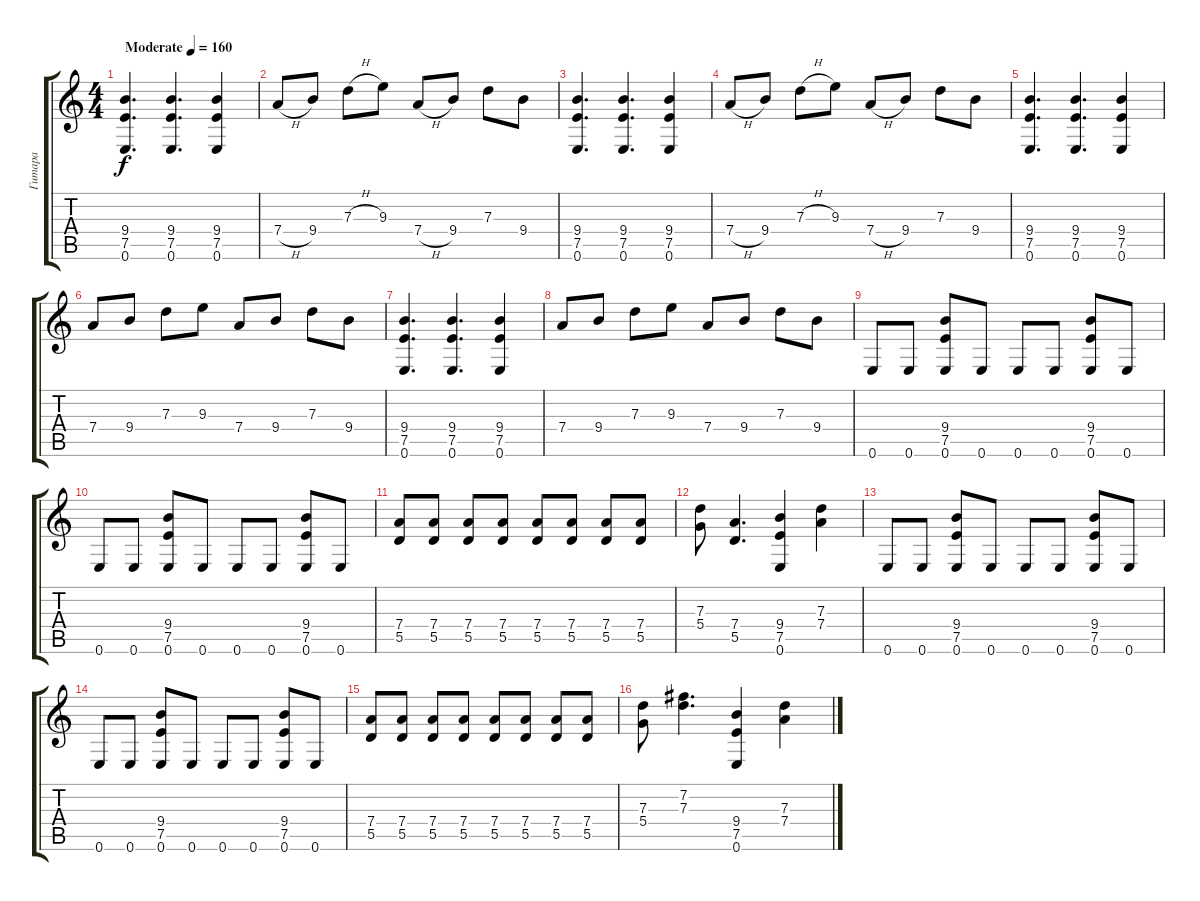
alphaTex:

\track ("Гитара" "Гитара") {instrument distortionguitar}
\staff {score tabs}
\tuning (E4 B3 G3 D3 A2 E2) {hide}
\ts (4 4)
\tempo (160 "Moderate")
\clef g2
\ks c
(9.4 7.5 0.6).4{d dy f instrument distortionguitar} (9.4 7.5 0.6).4{d} (9.4 7.5 0.6).4 |
7.4{h}.8 9.4.8 7.3{h}.8 9.3.8 7.4{h}.8 9.4.8 7.3.8 9.4.8 |
(9.4 7.5 0.6).4{d} (9.4 7.5 0.6).4{d} (9.4 7.5 0.6).4 |
7.4{h}.8 9.4.8 7.3{h}.8 9.3.8 7.4{h}.8 9.4.8 7.3.8 9.4.8 |
(9.4 7.5 0.6).4{d} (9.4 7.5 0.6).4{d} (9.4 7.5 0.6).4 |
7.4.8 9.4.8 7.3.8 9.3.8 7.4.8 9.4.8 7.3.8 9.4.8 |
(9.4 7.5 0.6).4{d} (9.4 7.5 0.6).4{d} (9.4 7.5 0.6).4 |
7.4.8 9.4.8 7.3.8 9.3.8 7.4.8 9.4.8 7.3.8 9.4.8 |
0.6.8 0.6.8 (9.4 7.5 0.6).8 0.6.8 0.6.8 0.6.8 (9.4 7.5 0.6).8 0.6.8 |
0.6.8 0.6.8 (9.4 7.5 0.6).8 0.6.8 0.6.8 0.6.8 (9.4 7.5 0.6).8 0.6.8 |
(7.4 5.5).8 (7.4 5.5).8 (7.4 5.5).8 (7.4 5.5).8 (7.4 5.5).8 (7.4 5.5).8 (7.4 5.5).8 (7.4 5.5).8 |
(7.3 5.4).8 (7.4 5.5).4{d} (9.4 7.5 0.6).4 (7.3 7.4).4 |
0.6.8 0.6.8 (9.4 7.5 0.6).8 0.6.8 0.6.8 0.6.8 (9.4 7.5 0.6).8 0.6.8 |
0.6.8 0.6.8 (9.4 7.5 0.6).8 0.6.8 0.6.8 0.6.8 (9.4 7.5 0.6).8 0.6.8 |
(7.4 5.5).8 (7.4 5.5).8 (7.4 5.5).8 (7.4 5.5).8 (7.4 5.5).8 (7.4 5.5).8 (7.4 5.5).8 (7.4 5.5).8 |
(7.3 5.4).8 (7.2 7.3).4{d} (9.4 7.5 0.6).4 (7.3 7.4).4
